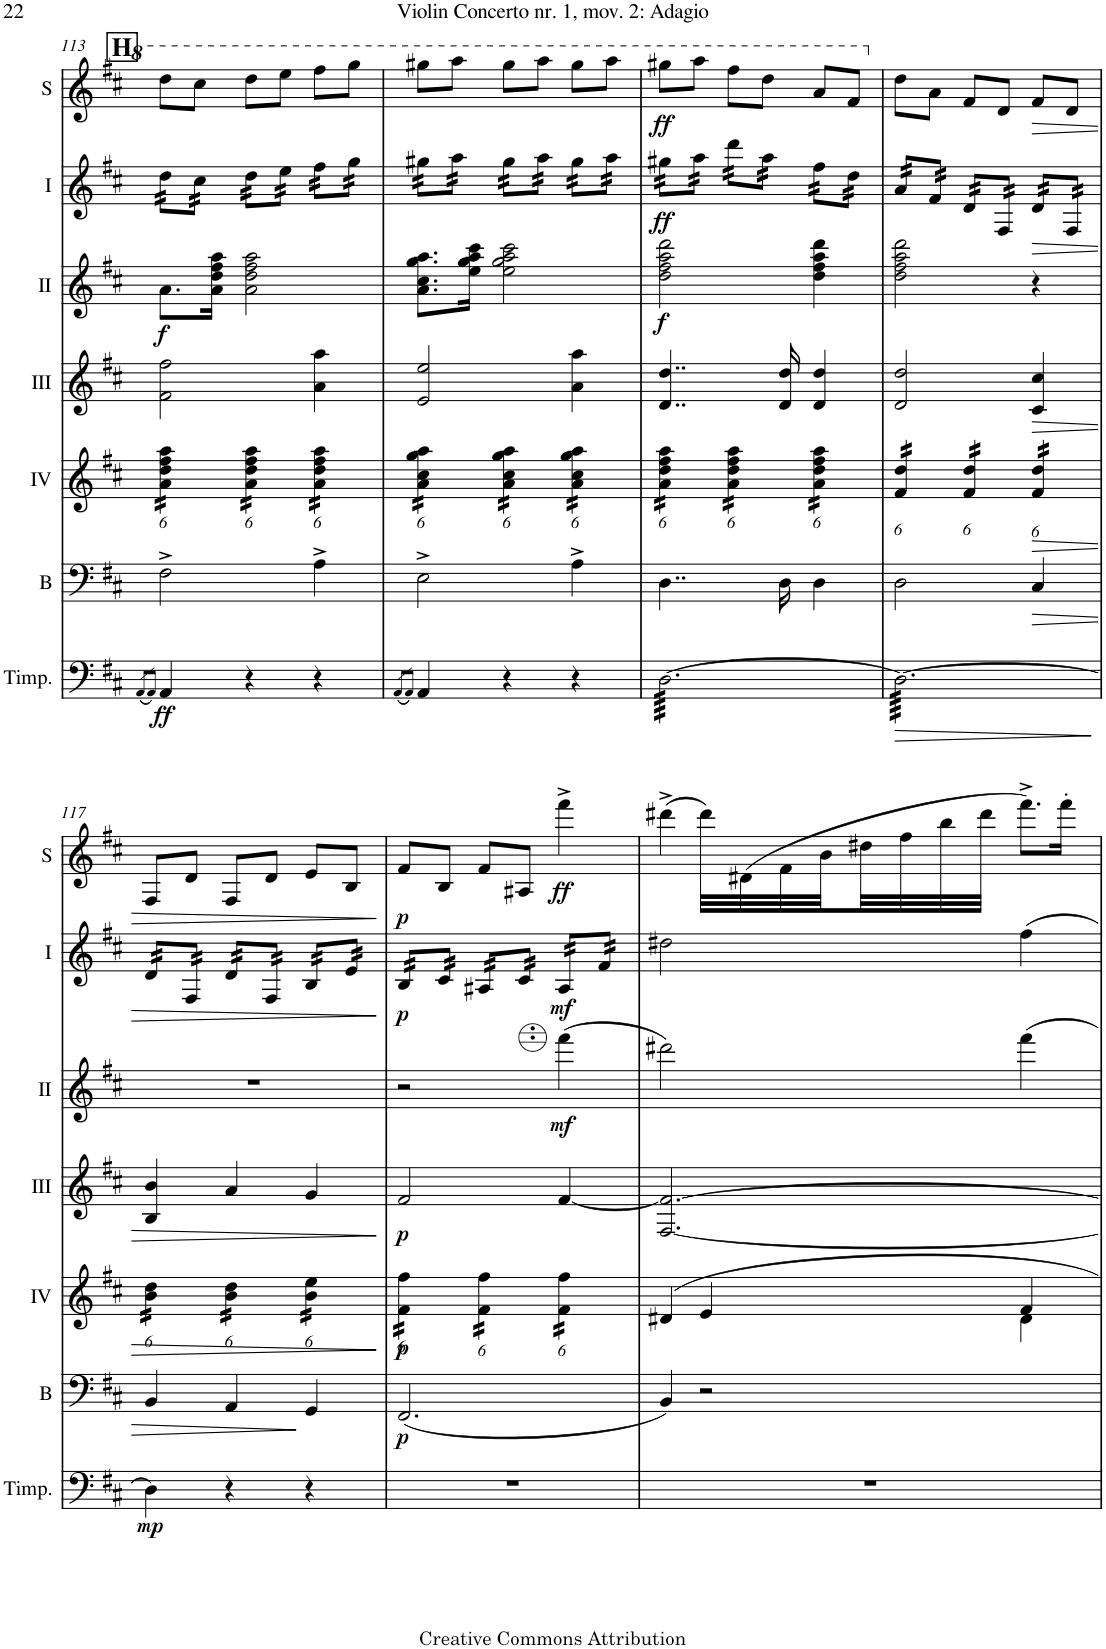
**kern	**dynam	**kern	**dynam	**kern	**dynam	**kern	**dynam	**kern	**dynam	**kern	**dynam	**kern	**dynam
*part7	*part7	*part6	*part6	*part5	*part5	*part4	*part4	*part3	*part3	*part2	*part2	*part1	*part1
*staff7	*staff7	*staff6	*staff6	*staff5	*staff5	*staff4	*staff4	*staff3	*staff3	*staff2	*staff2	*staff1	*staff1
*I"Timpani	*	*I"Bass	*	*I"Acc. 4	*	*I"Acc. 3	*	*I"Acc. 2	*	*I"Acc. 1	*	*I"Solo	*
*I'Timp.	*	*I'B	*	*	*	*	*	*	*	*	*	*I'S	*
!!LO:PB:g=z
*clefF4	*	*clefF4	*	*clefG2	*	*clefG2	*	*clefG2	*	*clefG2	*	*clefG2	*
*	*	*Trd7c12	*	*Trd7c12	*	*	*	*	*	*	*	*	*
*k[f#c#]	*	*k[f#c#]	*	*k[f#c#]	*	*k[f#c#]	*	*k[f#c#]	*	*k[f#c#]	*	*k[f#c#]	*
*M3/4	*	*M3/4	*	*M3/4	*	*M3/4	*	*M3/4	*	*M3/4	*	*M3/4	*
!!LO:REH:place=s1:a:B:cj:fs=14:t=H
=113	=113	=113	=113	=113	=113	=113	=113	=113	=113	=113	=113	=113	=113
(8qAA/L	.	.	.	.	.	.	.	.	.	.	.	.	.
8qAA/J)	.	.	.	.	.	.	.	.	.	.	.	.	.
!	!	!	!	!LO:TX:b:i:t=6	!	!	!	!	!	!	!	!	!
!	!LO:DY:b	!	!	!	!	!	!	!	!LO:DY:b	!	!	!	!
*	*	*	*	*tremolo	*	*	*	*	*	*	*	*	*
*	*	*	*	*	*	*	*	*	*	*tremolo	*	*	*
4AA/	ff	2F#^\	.	16a\ 16dd\ 16ff#\ 16aa\LL	.	2F#\ 2f#\	.	8.a\L	f	32dd\LLL	.	8ddd\L	.
.	.	.	.	.	.	.	.	.	.	32dd\	.	.	.
.	.	.	.	16a\ 16dd\ 16ff#\ 16aa\	.	.	.	.	.	32dd\	.	.	.
.	.	.	.	.	.	.	.	.	.	32dd\	.	.	.
.	.	.	.	16a\ 16dd\ 16ff#\ 16aa\	.	.	.	.	.	32cc#\	.	8ccc#\J	.
.	.	.	.	.	.	.	.	.	.	32cc#\	.	.	.
.	.	.	.	16a\ 16dd\ 16ff#\ 16aa\JJ	.	.	.	16a\ 16dd\ 16ff#\ 16aa\Jk	.	32cc#\	.	.	.
.	.	.	.	.	.	.	.	.	.	32cc#\JJJ	.	.	.
!	!	!	!	!LO:TX:b:i:t=6	!	!	!	!	!	!	!	!	!
4r	.	.	.	16a\ 16dd\ 16ff#\ 16aa\LL	.	.	.	2a\ 2dd\ 2ff#\ 2aa\	.	32dd\LLL	.	8ddd\L	.
.	.	.	.	.	.	.	.	.	.	32dd\	.	.	.
.	.	.	.	16a\ 16dd\ 16ff#\ 16aa\	.	.	.	.	.	32dd\	.	.	.
.	.	.	.	.	.	.	.	.	.	32dd\	.	.	.
.	.	.	.	16a\ 16dd\ 16ff#\ 16aa\	.	.	.	.	.	32ee\	.	8eee\J	.
.	.	.	.	.	.	.	.	.	.	32ee\	.	.	.
.	.	.	.	16a\ 16dd\ 16ff#\ 16aa\JJ	.	.	.	.	.	32ee\	.	.	.
.	.	.	.	.	.	.	.	.	.	32ee\JJJ	.	.	.
!	!	!	!	!LO:TX:b:i:t=6	!	!	!	!	!	!	!	!	!
4r	.	4A^\	.	16a\ 16dd\ 16ff#\ 16aa\LL	.	4A\ 4a\	.	.	.	32ff#\LLL	.	8fff#\L	.
.	.	.	.	.	.	.	.	.	.	32ff#\	.	.	.
.	.	.	.	16a\ 16dd\ 16ff#\ 16aa\	.	.	.	.	.	32ff#\	.	.	.
.	.	.	.	.	.	.	.	.	.	32ff#\	.	.	.
.	.	.	.	16a\ 16dd\ 16ff#\ 16aa\	.	.	.	.	.	32gg\	.	8ggg\J	.
.	.	.	.	.	.	.	.	.	.	32gg\	.	.	.
.	.	.	.	16a\ 16dd\ 16ff#\ 16aa\JJ	.	.	.	.	.	32gg\	.	.	.
.	.	.	.	.	.	.	.	.	.	32gg\JJJ	.	.	.
=114	=114	=114	=114	=114	=114	=114	=114	=114	=114	=114	=114	=114	=114
(8qAA/L	.	.	.	.	.	.	.	.	.	.	.	.	.
8qAA/J)	.	.	.	.	.	.	.	.	.	.	.	.	.
!	!	!	!	!LO:TX:b:i:t=6	!	!	!	!	!	!	!	!	!
4AA/	.	2E^\	.	16a\ 16cc#\ 16gg\ 16aa\LL	.	2E/ 2e/	.	8.a\ 8.cc#\ 8.gg\ 8.aa\L	.	32gg#X\LLL	.	8ggg#X\L	.
.	.	.	.	.	.	.	.	.	.	32gg#X\	.	.	.
.	.	.	.	16a\ 16cc#\ 16gg\ 16aa\	.	.	.	.	.	32gg#X\	.	.	.
.	.	.	.	.	.	.	.	.	.	32gg#X\	.	.	.
.	.	.	.	16a\ 16cc#\ 16gg\ 16aa\	.	.	.	.	.	32aa\	.	8aaa\J	.
.	.	.	.	.	.	.	.	.	.	32aa\	.	.	.
.	.	.	.	16a\ 16cc#\ 16gg\ 16aa\JJ	.	.	.	16ee\ 16gg\ 16aa\ 16ccc#\Jk	.	32aa\	.	.	.
.	.	.	.	.	.	.	.	.	.	32aa\JJJ	.	.	.
!	!	!	!	!LO:TX:b:i:t=6	!	!	!	!	!	!	!	!	!
4r	.	.	.	16a\ 16cc#\ 16gg\ 16aa\LL	.	.	.	2ee\ 2gg\ 2aa\ 2ccc#\	.	32gg#\LLL	.	8ggg#\L	.
.	.	.	.	.	.	.	.	.	.	32gg#\	.	.	.
.	.	.	.	16a\ 16cc#\ 16gg\ 16aa\	.	.	.	.	.	32gg#\	.	.	.
.	.	.	.	.	.	.	.	.	.	32gg#\	.	.	.
.	.	.	.	16a\ 16cc#\ 16gg\ 16aa\	.	.	.	.	.	32aa\	.	8aaa\J	.
.	.	.	.	.	.	.	.	.	.	32aa\	.	.	.
.	.	.	.	16a\ 16cc#\ 16gg\ 16aa\JJ	.	.	.	.	.	32aa\	.	.	.
.	.	.	.	.	.	.	.	.	.	32aa\JJJ	.	.	.
!	!	!	!	!LO:TX:b:i:t=6	!	!	!	!	!	!	!	!	!
4r	.	4A^\	.	16a\ 16cc#\ 16gg\ 16aa\LL	.	4A\ 4a\	.	.	.	32gg#\LLL	.	8ggg#\L	.
.	.	.	.	.	.	.	.	.	.	32gg#\	.	.	.
.	.	.	.	16a\ 16cc#\ 16gg\ 16aa\	.	.	.	.	.	32gg#\	.	.	.
.	.	.	.	.	.	.	.	.	.	32gg#\	.	.	.
.	.	.	.	16a\ 16cc#\ 16gg\ 16aa\	.	.	.	.	.	32aa\	.	8aaa\J	.
.	.	.	.	.	.	.	.	.	.	32aa\	.	.	.
.	.	.	.	16a\ 16cc#\ 16gg\ 16aa\JJ	.	.	.	.	.	32aa\	.	.	.
.	.	.	.	.	.	.	.	.	.	32aa\JJJ	.	.	.
=115	=115	=115	=115	=115	=115	=115	=115	=115	=115	=115	=115	=115	=115
!	!	!	!	!LO:TX:b:i:t=6	!	!	!	!	!	!	!	!	!
!	!	!	!	!	!	!	!	!	!LO:DY:b	!	!LO:DY:b	!	!LO:DY:b
*tremolo	*	*	*	*	*	*	*	*	*	*	*	*	*
[64D\LLLL	.	4..D\	.	16a\ 16dd\ 16ff#\ 16aa\LL	.	4..D/ 4..d/	.	2dd\ 2ff#\ 2aa\ 2ddd\	f	32gg#X\LLL	ff	8ggg#X\L	ff
64D\	.	.	.	.	.	.	.	.	.	.	.	.	.
64D\	.	.	.	.	.	.	.	.	.	32gg#X\	.	.	.
64D\	.	.	.	.	.	.	.	.	.	.	.	.	.
64D\	.	.	.	16a\ 16dd\ 16ff#\ 16aa\	.	.	.	.	.	32gg#X\	.	.	.
64D\	.	.	.	.	.	.	.	.	.	.	.	.	.
64D\	.	.	.	.	.	.	.	.	.	32gg#X\	.	.	.
64D\	.	.	.	.	.	.	.	.	.	.	.	.	.
64D\	.	.	.	16a\ 16dd\ 16ff#\ 16aa\	.	.	.	.	.	32aa\	.	8aaa\J	.
64D\	.	.	.	.	.	.	.	.	.	.	.	.	.
64D\	.	.	.	.	.	.	.	.	.	32aa\	.	.	.
64D\	.	.	.	.	.	.	.	.	.	.	.	.	.
64D\	.	.	.	16a\ 16dd\ 16ff#\ 16aa\JJ	.	.	.	.	.	32aa\	.	.	.
64D\	.	.	.	.	.	.	.	.	.	.	.	.	.
64D\	.	.	.	.	.	.	.	.	.	32aa\JJJ	.	.	.
64D\	.	.	.	.	.	.	.	.	.	.	.	.	.
!	!	!	!	!LO:TX:b:i:t=6	!	!	!	!	!	!	!	!	!
64D\	.	.	.	16a\ 16dd\ 16ff#\ 16aa\LL	.	.	.	.	.	32ddd\LLL	.	8fff#\L	.
64D\	.	.	.	.	.	.	.	.	.	.	.	.	.
64D\	.	.	.	.	.	.	.	.	.	32ddd\	.	.	.
64D\	.	.	.	.	.	.	.	.	.	.	.	.	.
64D\	.	.	.	16a\ 16dd\ 16ff#\ 16aa\	.	.	.	.	.	32ddd\	.	.	.
64D\	.	.	.	.	.	.	.	.	.	.	.	.	.
64D\	.	.	.	.	.	.	.	.	.	32ddd\	.	.	.
64D\	.	.	.	.	.	.	.	.	.	.	.	.	.
64D\	.	.	.	16a\ 16dd\ 16ff#\ 16aa\	.	.	.	.	.	32aa\	.	8ddd\J	.
64D\	.	.	.	.	.	.	.	.	.	.	.	.	.
64D\	.	.	.	.	.	.	.	.	.	32aa\	.	.	.
64D\	.	.	.	.	.	.	.	.	.	.	.	.	.
64D\	.	16D\	.	16a\ 16dd\ 16ff#\ 16aa\JJ	.	16D/ 16d/	.	.	.	32aa\	.	.	.
64D\	.	.	.	.	.	.	.	.	.	.	.	.	.
64D\	.	.	.	.	.	.	.	.	.	32aa\JJJ	.	.	.
64D\	.	.	.	.	.	.	.	.	.	.	.	.	.
!	!	!	!	!LO:TX:b:i:t=6	!	!	!	!	!	!	!	!	!
64D\	.	4D\	.	16a\ 16dd\ 16ff#\ 16aa\LL	.	4D/ 4d/	.	4dd\ 4ff#\ 4aa\ 4ddd\	.	32ff#\LLL	.	8aa/L	.
64D\	.	.	.	.	.	.	.	.	.	.	.	.	.
64D\	.	.	.	.	.	.	.	.	.	32ff#\	.	.	.
64D\	.	.	.	.	.	.	.	.	.	.	.	.	.
64D\	.	.	.	16a\ 16dd\ 16ff#\ 16aa\	.	.	.	.	.	32ff#\	.	.	.
64D\	.	.	.	.	.	.	.	.	.	.	.	.	.
64D\	.	.	.	.	.	.	.	.	.	32ff#\	.	.	.
64D\	.	.	.	.	.	.	.	.	.	.	.	.	.
64D\	.	.	.	16a\ 16dd\ 16ff#\ 16aa\	.	.	.	.	.	32dd\	.	8ff#/J	.
64D\	.	.	.	.	.	.	.	.	.	.	.	.	.
64D\	.	.	.	.	.	.	.	.	.	32dd\	.	.	.
64D\	.	.	.	.	.	.	.	.	.	.	.	.	.
64D\	.	.	.	16a\ 16dd\ 16ff#\ 16aa\JJ	.	.	.	.	.	32dd\	.	.	.
64D\	.	.	.	.	.	.	.	.	.	.	.	.	.
64D\	.	.	.	.	.	.	.	.	.	32dd\JJJ	.	.	.
64D\JJJJ	.	.	.	.	.	.	.	.	.	.	.	.	.
=116	=116	=116	=116	=116	=116	=116	=116	=116	=116	=116	=116	=116	=116
!	!	!	!	!LO:TX:b:i:t=6	!	!	!	!	!	!	!	!	!
!	!LO:HP:b	!	!	!	!	!	!	!	!	!	!	!	!
64D\LLLL	>	2D\	.	16f#/ 16dd/LL	.	2D/ 2d/	.	2dd\ 2ff#\ 2aa\ 2ddd\	.	32a/LLL	.	8dd\L	.
64D\	.	.	.	.	.	.	.	.	.	.	.	.	.
64D\	.	.	.	.	.	.	.	.	.	32a/	.	.	.
64D\	.	.	.	.	.	.	.	.	.	.	.	.	.
64D\	.	.	.	16f#/ 16dd/	.	.	.	.	.	32a/	.	.	.
64D\	.	.	.	.	.	.	.	.	.	.	.	.	.
64D\	.	.	.	.	.	.	.	.	.	32a/	.	.	.
64D\	.	.	.	.	.	.	.	.	.	.	.	.	.
64D\	.	.	.	16f#/ 16dd/	.	.	.	.	.	32f#/	.	8a\J	.
64D\	.	.	.	.	.	.	.	.	.	.	.	.	.
64D\	.	.	.	.	.	.	.	.	.	32f#/	.	.	.
64D\	.	.	.	.	.	.	.	.	.	.	.	.	.
64D\	.	.	.	16f#/ 16dd/JJ	.	.	.	.	.	32f#/	.	.	.
64D\	.	.	.	.	.	.	.	.	.	.	.	.	.
64D\	.	.	.	.	.	.	.	.	.	32f#/JJJ	.	.	.
64D\	.	.	.	.	.	.	.	.	.	.	.	.	.
!	!	!	!	!LO:TX:b:i:t=6	!	!	!	!	!	!	!	!	!
64D\	.	.	.	16f#/ 16dd/LL	.	.	.	.	.	32d/LLL	.	8f#/L	.
64D\	.	.	.	.	.	.	.	.	.	.	.	.	.
64D\	.	.	.	.	.	.	.	.	.	32d/	.	.	.
64D\	.	.	.	.	.	.	.	.	.	.	.	.	.
64D\	.	.	.	16f#/ 16dd/	.	.	.	.	.	32d/	.	.	.
64D\	.	.	.	.	.	.	.	.	.	.	.	.	.
64D\	.	.	.	.	.	.	.	.	.	32d/	.	.	.
64D\	.	.	.	.	.	.	.	.	.	.	.	.	.
64D\	.	.	.	16f#/ 16dd/	.	.	.	.	.	32F#/	.	8d/J	.
64D\	.	.	.	.	.	.	.	.	.	.	.	.	.
64D\	.	.	.	.	.	.	.	.	.	32F#/	.	.	.
64D\	.	.	.	.	.	.	.	.	.	.	.	.	.
64D\	.	.	.	16f#/ 16dd/JJ	.	.	.	.	.	32F#/	.	.	.
64D\	.	.	.	.	.	.	.	.	.	.	.	.	.
64D\	.	.	.	.	.	.	.	.	.	32F#/JJJ	.	.	.
64D\	.	.	.	.	.	.	.	.	.	.	.	.	.
!	!	!	!	!LO:TX:b:i:t=6	!	!	!	!	!	!	!	!	!
!	!	!	!LO:HP:b	!	!LO:HP:b	!	!LO:HP:b	!	!	!	!LO:HP:b	!	!LO:HP:b
64D\	.	4C#/	>	16f#/ 16dd/LL	>	4C#/ 4c#/	>	4r	.	32d/LLL	>	8f#/L	>
64D\	.	.	.	.	.	.	.	.	.	.	.	.	.
64D\	.	.	.	.	.	.	.	.	.	32d/	.	.	.
64D\	.	.	.	.	.	.	.	.	.	.	.	.	.
64D\	.	.	.	16f#/ 16dd/	.	.	.	.	.	32d/	.	.	.
64D\	.	.	.	.	.	.	.	.	.	.	.	.	.
64D\	.	.	.	.	.	.	.	.	.	32d/	.	.	.
64D\	.	.	.	.	.	.	.	.	.	.	.	.	.
64D\	.	.	.	16f#/ 16dd/	.	.	.	.	.	32F#/	.	8d/J	.
64D\	.	.	.	.	.	.	.	.	.	.	.	.	.
64D\	.	.	.	.	.	.	.	.	.	32F#/	.	.	.
64D\	.	.	.	.	.	.	.	.	.	.	.	.	.
64D\	.	.	.	16f#/ 16dd/JJ	.	.	.	.	.	32F#/	.	.	.
64D\	.	.	.	.	.	.	.	.	.	.	.	.	.
64D\	.	.	.	.	.	.	.	.	.	32F#/JJJ	.	.	.
64D\JJJJ	.	.	.	.	.	.	.	.	.	.	.	.	.
*Xtremolo	*	*	*	*	*	*	*	*	*	*	*	*	*
.	]	.	.	.	.	.	.	.	.	.	.	.	.
!!LO:LB:g=z
=117	=117	=117	=117	=117	=117	=117	=117	=117	=117	=117	=117	=117	=117
!	!	!	!	!LO:TX:b:i:t=6	!	!	!	!	!	!	!	!	!
!	!LO:DY:b	!	!	!	!	!	!	!	!	!	!	!	!
4D\]	mp	4BB/	.	16b\ 16dd\LL	.	4BB/ 4B/	.	2.r	.	32d/LLL	.	8F#/L	.
.	.	.	.	.	.	.	.	.	.	32d/	.	.	.
.	.	.	.	16b\ 16dd\	.	.	.	.	.	32d/	.	.	.
.	.	.	.	.	.	.	.	.	.	32d/	.	.	.
.	.	.	.	16b\ 16dd\	.	.	.	.	.	32F#/	.	8d/J	.
.	.	.	.	.	.	.	.	.	.	32F#/	.	.	.
.	.	.	.	16b\ 16dd\JJ	.	.	.	.	.	32F#/	.	.	.
.	.	.	.	.	.	.	.	.	.	32F#/JJJ	.	.	.
!	!	!	!	!LO:TX:b:i:t=6	!	!	!	!	!	!	!	!	!
4r	.	4AA/	.	16b\ 16dd\LL	.	4A/	.	.	.	32d/LLL	.	8F#/L	.
.	.	.	.	.	.	.	.	.	.	32d/	.	.	.
.	.	.	.	16b\ 16dd\	.	.	.	.	.	32d/	.	.	.
.	.	.	.	.	.	.	.	.	.	32d/	.	.	.
.	.	.	.	16b\ 16dd\	.	.	.	.	.	32F#/	.	8d/J	.
.	.	.	.	.	.	.	.	.	.	32F#/	.	.	.
.	.	.	.	16b\ 16dd\JJ	.	.	.	.	.	32F#/	.	.	.
.	.	.	.	.	.	.	.	.	.	32F#/JJJ	.	.	.
!	!	!	!	!LO:TX:b:i:t=6	!	!	!	!	!	!	!	!	!
4r	.	4GG/	]	16b\ 16ee\LL	.	4G/	.	.	.	32B/LLL	.	8e/L	.
.	.	.	.	.	.	.	.	.	.	32B/	.	.	.
.	.	.	.	16b\ 16ee\	.	.	.	.	.	32B/	.	.	.
.	.	.	.	.	.	.	.	.	.	32B/	.	.	.
.	.	.	.	16b\ 16ee\	.	.	.	.	.	32e/	.	8B/J	.
.	.	.	.	.	.	.	.	.	.	32e/	.	.	.
.	.	.	.	16b\ 16ee\JJ	.	.	.	.	.	32e/	.	.	.
.	.	.	.	.	.	.	.	.	.	32e/JJJ	.	.	.
.	.	.	.	.	]	.	]	.	.	.	]	.	]
=118	=118	=118	=118	=118	=118	=118	=118	=118	=118	=118	=118	=118	=118
!	!	!	!	!LO:TX:b:i:t=6	!	!	!	!	!	!	!	!	!
!	!	!	!LO:DY:b	!	!LO:DY:b	!	!LO:DY:b	!	!	!	!LO:DY:b	!	!LO:DY:b
2.r	.	(2.FF#/	p	16f#\ 16ff#\LL	p	2F#/	p	2r	.	32B/LLL	p	8f#/L	p
.	.	.	.	.	.	.	.	.	.	32B/	.	.	.
.	.	.	.	16f#\ 16ff#\	.	.	.	.	.	32B/	.	.	.
.	.	.	.	.	.	.	.	.	.	32B/	.	.	.
.	.	.	.	16f#\ 16ff#\	.	.	.	.	.	32c#/	.	8B/J	.
.	.	.	.	.	.	.	.	.	.	32c#/	.	.	.
.	.	.	.	16f#\ 16ff#\JJ	.	.	.	.	.	32c#/	.	.	.
.	.	.	.	.	.	.	.	.	.	32c#/JJJ	.	.	.
!	!	!	!	!LO:TX:b:i:t=6	!	!	!	!	!	!	!	!	!
.	.	.	.	16f#\ 16ff#\LL	.	.	.	.	.	32A#X/LLL	.	8f#/L	.
.	.	.	.	.	.	.	.	.	.	32A#X/	.	.	.
.	.	.	.	16f#\ 16ff#\	.	.	.	.	.	32A#X/	.	.	.
.	.	.	.	.	.	.	.	.	.	32A#X/	.	.	.
.	.	.	.	16f#\ 16ff#\	.	.	.	.	.	32c#/	.	8A#X/J	.
.	.	.	.	.	.	.	.	.	.	32c#/	.	.	.
.	.	.	.	16f#\ 16ff#\JJ	.	.	.	.	.	32c#/	.	.	.
.	.	.	.	.	.	.	.	.	.	32c#/JJJ	.	.	.
!	!	!	!	!LO:TX:b:i:t=6	!	!	!	!	!	!	!	!	!
!	!	!	!	!	!	!	!	!	!LO:DY:b	!	!LO:DY:b	!	!LO:DY:b
.	.	.	.	16f#\ 16ff#\LL	.	[4F#/	.	(4fff#\	mf	32A#/LLL	mf	4fff#^\	ff
.	.	.	.	.	.	.	.	.	.	32A#/	.	.	.
.	.	.	.	16f#\ 16ff#\	.	.	.	.	.	32A#/	.	.	.
.	.	.	.	.	.	.	.	.	.	32A#/	.	.	.
.	.	.	.	16f#\ 16ff#\	.	.	.	.	.	32f#/	.	.	.
.	.	.	.	.	.	.	.	.	.	32f#/	.	.	.
.	.	.	.	16f#\ 16ff#\JJ	.	.	.	.	.	32f#/	.	.	.
*	*	*	*	*Xtremolo	*	*	*	*	*	*	*	*	*
.	.	.	.	.	.	.	.	.	.	32f#/JJJ	.	.	.
*	*	*	*	*	*	*	*	*	*	*Xtremolo	*	*	*
=119	=119	=119	=119	=119	=119	=119	=119	=119	=119	=119	=119	=119	=119
*	*	*	*	*^	*	*	*	*	*	*	*	*	*
2.r	.	4BB/)	.	4d#X/	2ryy	.	[2.F#/ 2.f#/_	.	2ddd#X\)	.	2dd#X\	.	(4ddd#X^\	.
.	.	2r	.	4e/	.	.	.	.	.	.	.	.	32ddd#\LLL)	.
.	.	.	.	.	.	.	.	.	.	.	.	.	(32d#X\	.
.	.	.	.	.	.	.	.	.	.	.	.	.	32f#\	.
.	.	.	.	.	.	.	.	.	.	.	.	.	32b\	.
.	.	.	.	.	.	.	.	.	.	.	.	.	32dd#X\	.
.	.	.	.	.	.	.	.	.	.	.	.	.	32ff#\	.
.	.	.	.	.	.	.	.	.	.	.	.	.	32bb\	.
.	.	.	.	.	.	.	.	.	.	.	.	.	32ddd#\JJJ	.
.	.	.	.	4f#/	4d#\	.	.	.	4fff#\	.	4ff#\	.	8.fff#^\L)	.
.	.	.	.	.	.	.	.	.	.	.	.	.	16fff#'\Jk	.
*	*	*	*	*v	*v	*	*	*	*	*	*	*	*	*
=	=	=	=	=	=	=	=	=	=	=	=	=	=
*-	*-	*-	*-	*-	*-	*-	*-	*-	*-	*-	*-	*-	*-
